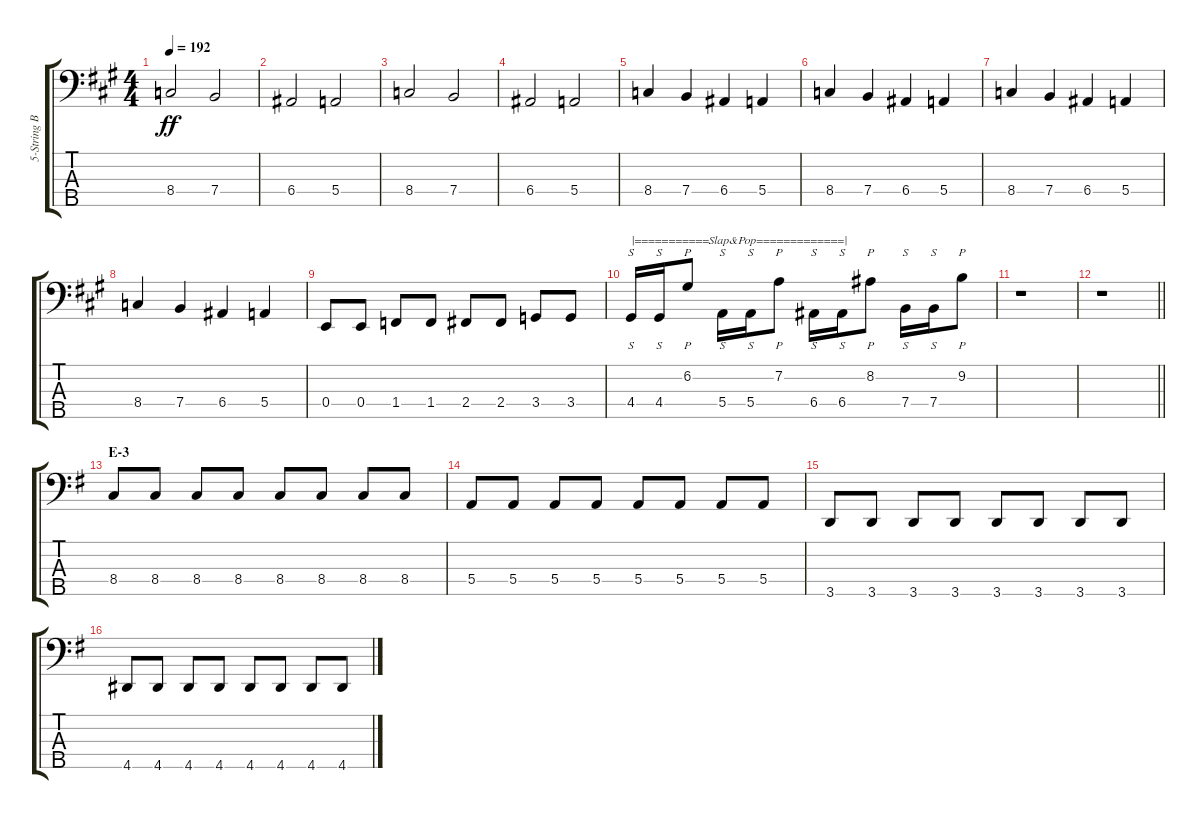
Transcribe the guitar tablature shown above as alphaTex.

\track ("5-String Bass" "5-String B") {instrument electricbassfinger}
\staff {score tabs}
\tuning (G2 D2 A1 E1 B0) {hide}
\ts (4 4)
\tempo 192
\clef f4
\ks a
8.4.2{dy ff} 7.4.2 |
6.4.2 5.4.2 |
8.4.2 7.4.2 |
6.4.2 5.4.2 |
8.4.4 7.4.4 6.4.4 5.4.4 |
8.4.4 7.4.4 6.4.4 5.4.4 |
8.4.4 7.4.4 6.4.4 5.4.4 |
8.4.4 7.4.4 6.4.4 5.4.4 |
0.4.8 0.4.8 1.4.8 1.4.8 2.4.8 2.4.8 3.4.8 3.4.8 |
4.4.16{s txt "|===========Slap&Pop=============|" instrument slapbass1} 4.4.16{s} 6.2.8{p} 5.4.16{s} 5.4.16{s} 7.2.8{p} 6.4.16{s} 6.4.16{s} 8.2.8{p} 7.4.16{s} 7.4.16{s} 9.2.8{p} |
r.1{instrument electricbassfinger} |
\barLineRight lightlight
r.1 |
\section ("" "E-3")
\ks g
8.4.8 8.4.8 8.4.8 8.4.8 8.4.8 8.4.8 8.4.8 8.4.8 |
5.4.8 5.4.8 5.4.8 5.4.8 5.4.8 5.4.8 5.4.8 5.4.8 |
3.5.8 3.5.8 3.5.8 3.5.8 3.5.8 3.5.8 3.5.8 3.5.8 |
4.5.8 4.5.8 4.5.8 4.5.8 4.5.8 4.5.8 4.5.8 4.5.8
